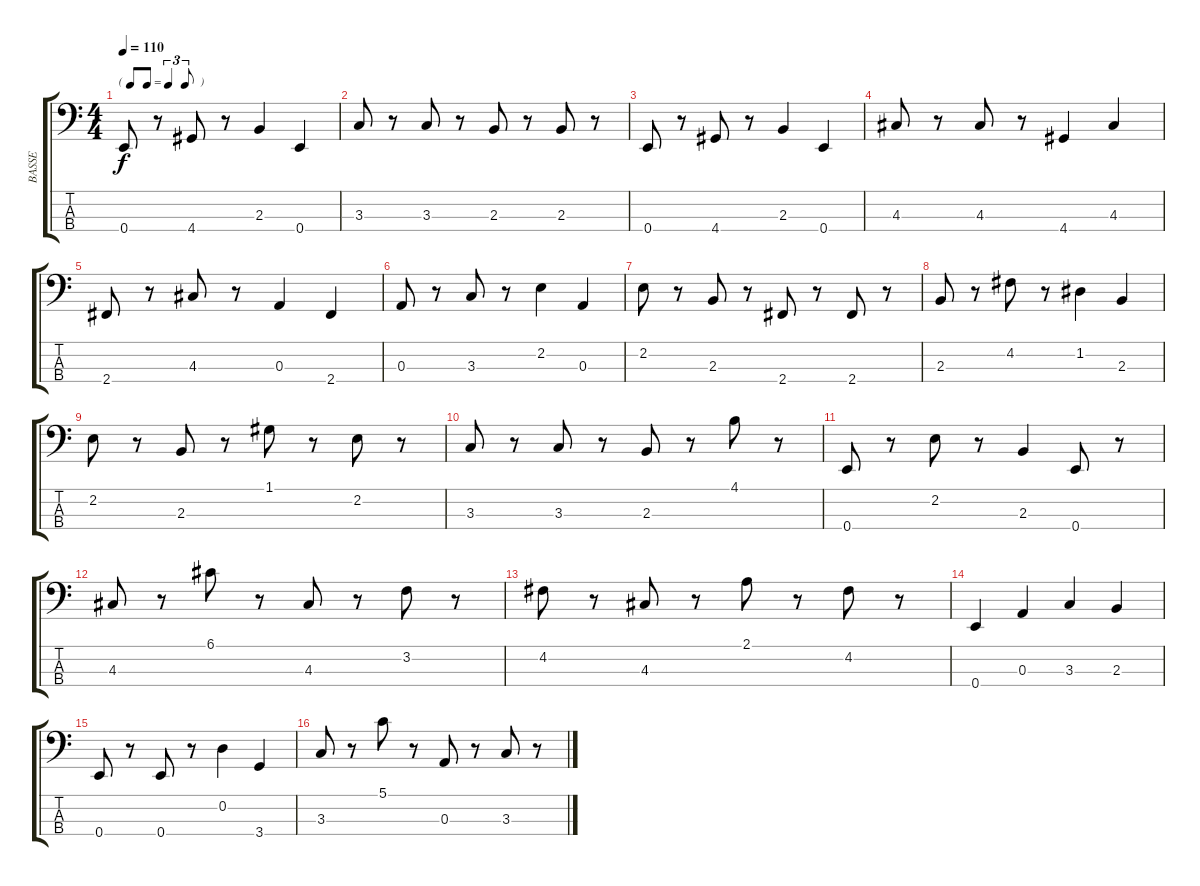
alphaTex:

\track ("BASSE" "BASSE") {instrument acousticbass}
\staff {score tabs}
\tuning (G2 D2 A1 E1) {hide}
\ts (4 4)
\tf triplet8th
\tempo 110
\clef f4
\ks c
0.4.8{dy f} r.8 4.4.8 r.8 2.3.4 0.4.4 |
3.3.8 r.8 3.3.8 r.8 2.3.8 r.8 2.3.8 r.8 |
0.4.8 r.8 4.4.8 r.8 2.3.4 0.4.4 |
4.3.8 r.8 4.3.8 r.8 4.4.4 4.3.4 |
2.4.8 r.8 4.3.8 r.8 0.3.4 2.4.4 |
0.3.8 r.8 3.3.8 r.8 2.2.4 0.3.4 |
2.2.8 r.8 2.3.8 r.8 2.4.8 r.8 2.4.8 r.8 |
2.3.8 r.8 4.2.8 r.8 1.2.4 2.3.4 |
2.2.8 r.8 2.3.8 r.8 1.1.8 r.8 2.2.8 r.8 |
3.3.8 r.8 3.3.8 r.8 2.3.8 r.8 4.1.8 r.8 |
0.4.8 r.8 2.2.8 r.8 2.3.4 0.4.8 r.8 |
4.3.8 r.8 6.1.8 r.8 4.3.8 r.8 3.2.8 r.8 |
4.2.8 r.8 4.3.8 r.8 2.1.8 r.8 4.2.8 r.8 |
0.4.4 0.3.4 3.3.4 2.3.4 |
0.4.8 r.8 0.4.8 r.8 0.2.4 3.4.4 |
3.3.8 r.8 5.1.8 r.8 0.3.8 r.8 3.3.8 r.8
